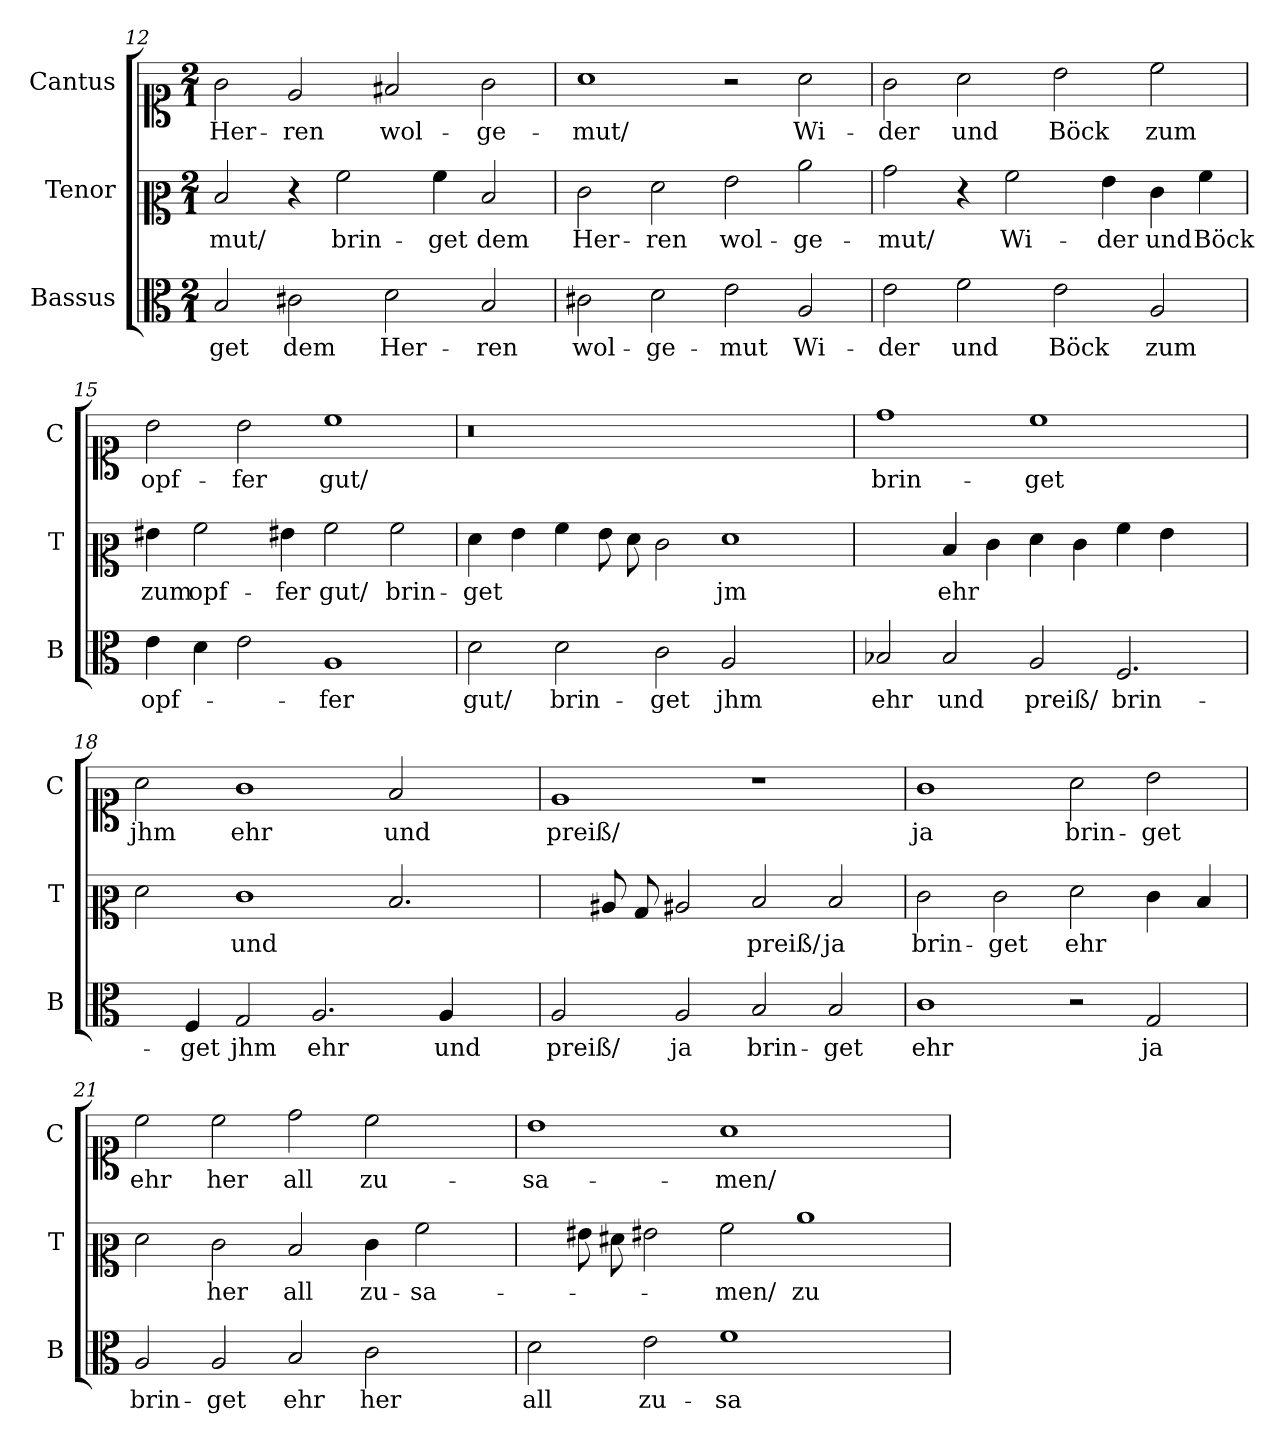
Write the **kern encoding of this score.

**kern	**text	**kern	**text	**kern	**text
*part3	*part3	*part2	*part2	*part1	*part1
*staff3	*staff3	*staff2	*staff2	*staff1	*staff1
*I"Bassus	*	*I"Tenor	*	*I"Cantus	*
*I'B	*	*I'T	*	*I'C	*
*clefC3	*	*clefC2	*	*clefC1	*
*k[]	*	*k[]	*	*k[]	*
*D:dor	*	*D:dor	*	*D:dor	*
*M2/1	*	*M2/1	*	*M2/1	*
=12	=12	=12	=12	=12	=12
!	!LO:LY:i	!	!	!	!
2B	-get	2d	-mut/	2g	Her-
!	!LO:LY:i	!	!	!	!
2c#X	dem	4r	.	2e	-ren
!	!	!	!LO:LY:i	!	!
.	.	2a	brin-	.	.
!	!LO:LY:i	!	!	!	!
2d	Her-	.	.	2f#X	wol-
!	!	!	!LO:LY:i	!	!
.	.	4a	-get	.	.
!	!LO:LY:i	!	!LO:LY:i	!	!
2B	-ren	2d	dem	2g	-ge-
=13	=13	=13	=13	=13	=13
!	!LO:LY:i	!	!LO:LY:i	!	!
2c#X	wol-	2e	Her-	1a	-mut/
!	!LO:LY:i	!	!LO:LY:i	!	!
2d	-ge-	2f	-ren	.	.
!	!LO:LY:i	!	!LO:LY:i	!	!
2e	-mut	2g	wol-	2r	.
!	!	!	!LO:LY:i	!	!
2A	Wi-	2cc	-ge-	2a	Wi-
=14	=14	=14	=14	=14	=14
!	!	!	!LO:LY:i	!	!
2e	-der	2b	-mut/	2g	-der
2f	und	4r	.	2a	und
.	.	2a	Wi-	.	.
2e	Böck	.	.	2b	Böck
.	.	4g	-der	.	.
2A	zum	4e	und	2cc	zum
.	.	4a	Böck	.	.
=15	=15	=15	=15	=15	=15
4e	opf-	4g#X	zum	2b	opf-
4d	.	2a	opf-	.	.
2e	.	.	.	2b	-fer
.	.	4g#X	-fer	.	.
1A	-fer	2a	gut/	1cc	gut/
.	.	2a	brin-	.	.
=16	=16	=16	=16	=16	=16
2d	gut/	4f	-get	0r	.
.	.	4g	.	.	.
2d	brin-	4a	.	.	.
.	.	8g	.	.	.
.	.	8f	.	.	.
2c	-get	2e	.	.	.
2A	jhm	1f	jm	.	.
2ryy	.	.	.	2ryy	.
=17	=17	=17	=17	=17	=17
2B-X	ehr	2ryy	.	1dd	brin-
2B-	und	4d	ehr	.	.
.	.	4e	.	.	.
2A	preiß/	4f	.	1cc	-get
.	.	4e	.	.	.
!	!LO:LY:i	!	!	!	!
2.F	brin-	4a	.	.	.
.	.	4g	.	.	.
.	.	4ryy	.	4ryy	.
=18	=18	=18	=18	=18	=18
4ryy	.	2f	.	2a	jhm
!	!LO:LY:i	!	!	!	!
4F	-get	.	.	.	.
!	!LO:LY:i	!	!	!	!
2G	jhm	1e	und	1g	ehr
!	!LO:LY:i	!	!	!	!
2.A	ehr	.	.	.	.
.	.	2.d	.	2f	und
!	!LO:LY:i	!	!	!	!
4A	und	.	.	.	.
4ryy	.	.	.	4ryy	.
=19	=19	=19	=19	=19	=19
!	!LO:LY:i	!	!	!	!
2A	preiß/	4ryy	.	1e	preiß/
.	.	8c#X	.	.	.
.	.	8B	.	.	.
2A	ja	2c#X	.	.	.
2B	brin-	2d	preiß/	1r	.
2B	-get	2d	ja	.	.
=20	=20	=20	=20	=20	=20
1c	ehr	2e	brin-	1g	ja
.	.	2e	-get	.	.
2r	.	2f	ehr	2a	brin-
!	!LO:LY:i	!	!	!	!
2G	ja	4e	.	2b	-get
.	.	4d	.	.	.
=21	=21	=21	=21	=21	=21
!	!LO:LY:i	!	!	!	!
2A	brin-	2f	.	2cc	ehr
!	!LO:LY:i	!	!	!	!
2A	-get	2e	her	2cc	her
!	!LO:LY:i	!	!	!	!
2B	ehr	2d	all	2dd	all
2c	her	4e	zu-	2cc	zu-
.	.	2a	-sa-	.	.
4ryy	.	.	.	4ryy	.
=22	=22	=22	=22	=22	=22
2d	all	4ryy	.	1b	-sa-
.	.	8g#X	.	.	.
.	.	8f#X	.	.	.
2e	zu-	2g#X	.	.	.
1f	-sa-	2a	-men/	1a	-men/
.	.	1cc	zu	.	.
2ryy	.	.	.	2ryy	.
=	=	=	=	=	=
*-	*-	*-	*-	*-	*-
